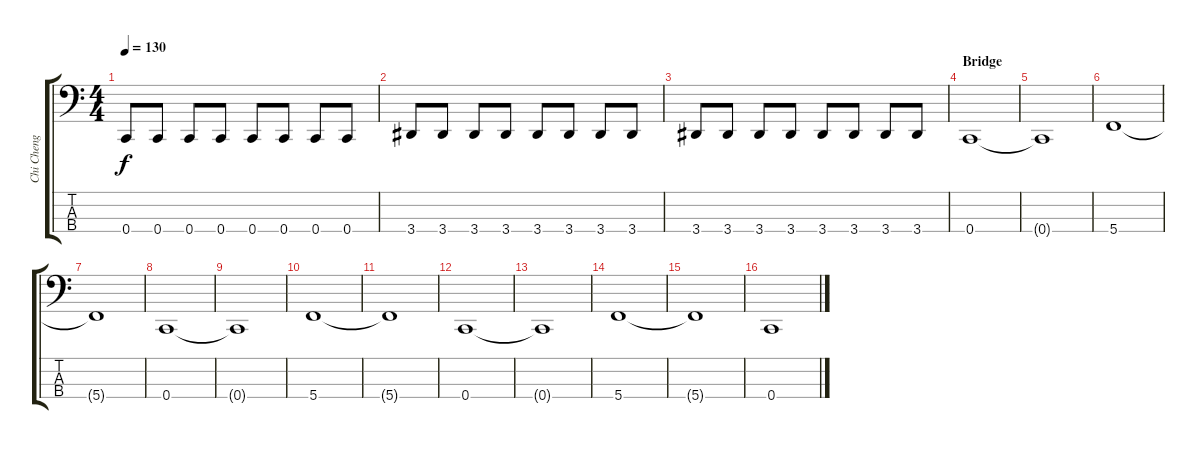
\track ("Chi Cheng" "Chi Cheng") {instrument acousticbass}
\staff {score tabs}
\tuning (F2 C2 G1 C1) {hide}
\ts (4 4)
\tempo 130
\clef f4
\ks c
0.4.8{dy f} 0.4.8 0.4.8 0.4.8 0.4.8 0.4.8 0.4.8 0.4.8 |
3.4.8 3.4.8 3.4.8 3.4.8 3.4.8 3.4.8 3.4.8 3.4.8 |
3.4.8 3.4.8 3.4.8 3.4.8 3.4.8 3.4.8 3.4.8 3.4.8 |
\section ("" "Bridge")
0.4.1 |
0.4{t}.1 |
5.4.1 |
5.4{t}.1 |
0.4.1 |
0.4{t}.1 |
5.4.1 |
5.4{t}.1 |
0.4.1 |
0.4{t}.1 |
5.4.1 |
5.4{t}.1 |
0.4.1
